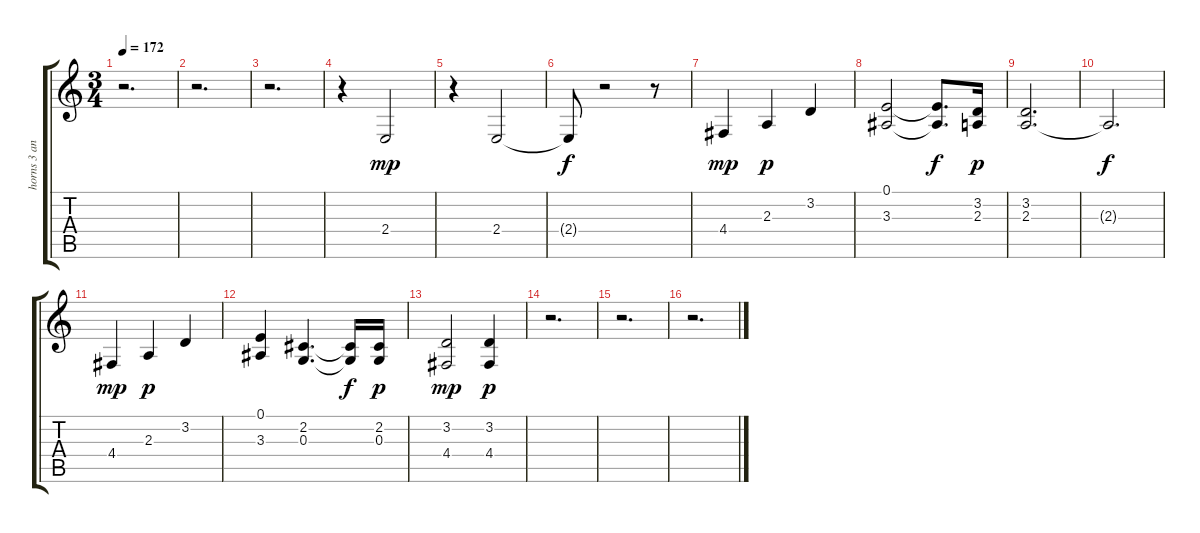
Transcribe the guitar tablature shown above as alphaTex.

\track ("horns 3 and 4" "horns 3 an") {instrument frenchhorn}
\staff {score tabs}
\tuning (E4 B3 G3 D3 A2 E2) {hide}
\ts (3 4)
\tempo 172
\clef g2
\ks c
r.2{d dy p} |
r.2{d} |
r.2{d} |
r.4 2.4.2{dy mp} |
r.4 2.4.2 |
2.4{t}.8{dy f} r.2 r.8 |
4.4.4{dy mp} 2.3.4{dy p} 3.2.4 |
(0.1 3.3).2 (0.1{t} 3.3{t}).8{d dy f} (3.2 2.3).16{dy p} |
(3.2 2.3).2{d} |
2.3{t}.2{d dy f} |
4.4.4{dy mp} 2.3.4{dy p} 3.2.4 |
(0.1 3.3).4 (2.2 0.3).4{d} (2.2{t} 0.3{t}).16{dy f} (2.2 0.3).16{dy p} |
(3.2 4.4).2{dy mp} (3.2 4.4).4{dy p} |
r.2{d} |
r.2{d} |
r.2{d}
